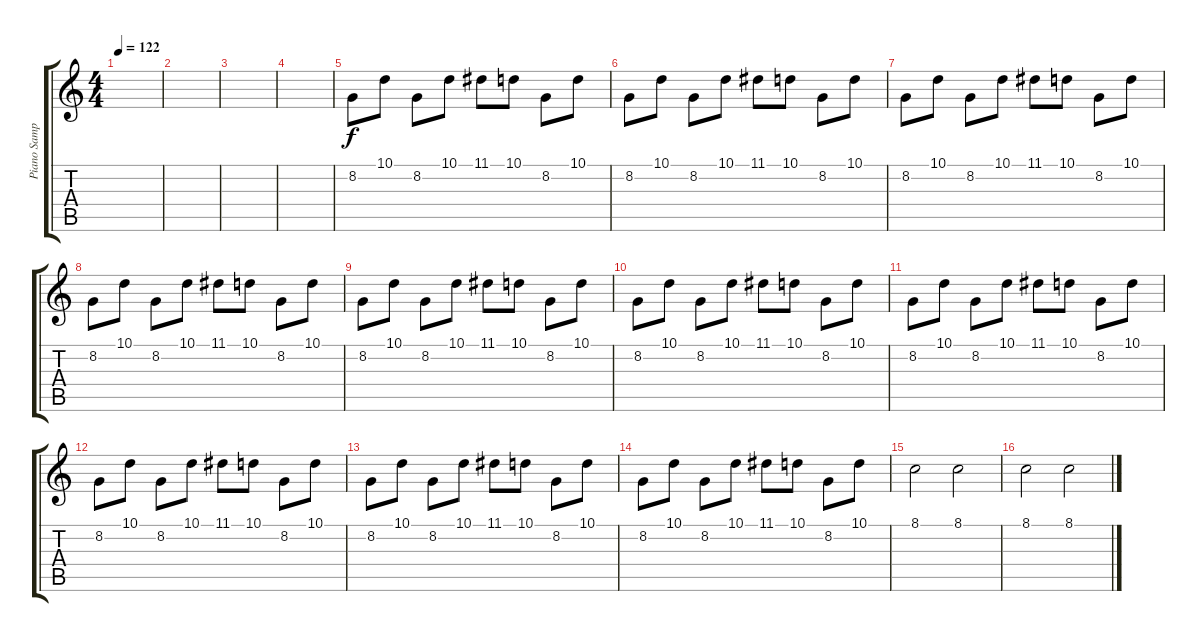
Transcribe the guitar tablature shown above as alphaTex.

\track ("Piano Sample (Joe Hahn)" "Piano Samp") {instrument acousticgrandpiano}
\staff {score tabs}
\tuning (E4 B3 G3 D3 A2 E2) {hide}
\ts (4 4)
\tempo 122
\clef g2
\ks c
|
|
|
|
8.2.8 10.1.8 8.2.8 10.1.8 11.1.8 10.1.8 8.2.8 10.1.8 |
8.2.8 10.1.8 8.2.8 10.1.8 11.1.8 10.1.8 8.2.8 10.1.8 |
8.2.8 10.1.8 8.2.8 10.1.8 11.1.8 10.1.8 8.2.8 10.1.8 |
8.2.8 10.1.8 8.2.8 10.1.8 11.1.8 10.1.8 8.2.8 10.1.8 |
8.2.8 10.1.8 8.2.8 10.1.8 11.1.8 10.1.8 8.2.8 10.1.8 |
8.2.8 10.1.8 8.2.8 10.1.8 11.1.8 10.1.8 8.2.8 10.1.8 |
8.2.8 10.1.8 8.2.8 10.1.8 11.1.8 10.1.8 8.2.8 10.1.8 |
8.2.8 10.1.8 8.2.8 10.1.8 11.1.8 10.1.8 8.2.8 10.1.8 |
8.2.8 10.1.8 8.2.8 10.1.8 11.1.8 10.1.8 8.2.8 10.1.8 |
8.2.8 10.1.8 8.2.8 10.1.8 11.1.8 10.1.8 8.2.8 10.1.8 |
8.1.2 8.1.2 |
8.1.2 8.1.2
